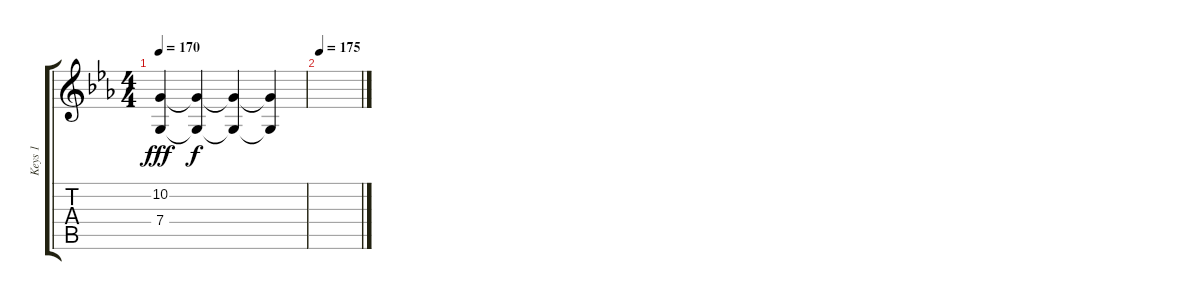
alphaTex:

\track ("Keys 1" "Keys 1") {instrument lead2sawtooth}
\staff {score tabs}
\tuning (D4 A3 F3 C3 G2 C2) {hide}
\ts (4 4)
\tempo 170
\clef g2
\ks cminor
(10.2 7.4).4{dy fff} (10.2{t} 7.4{t}).4{dy f} (10.2{t} 7.4{t}).4 (10.2{t} 7.4{t}).4 |
\tempo 175
